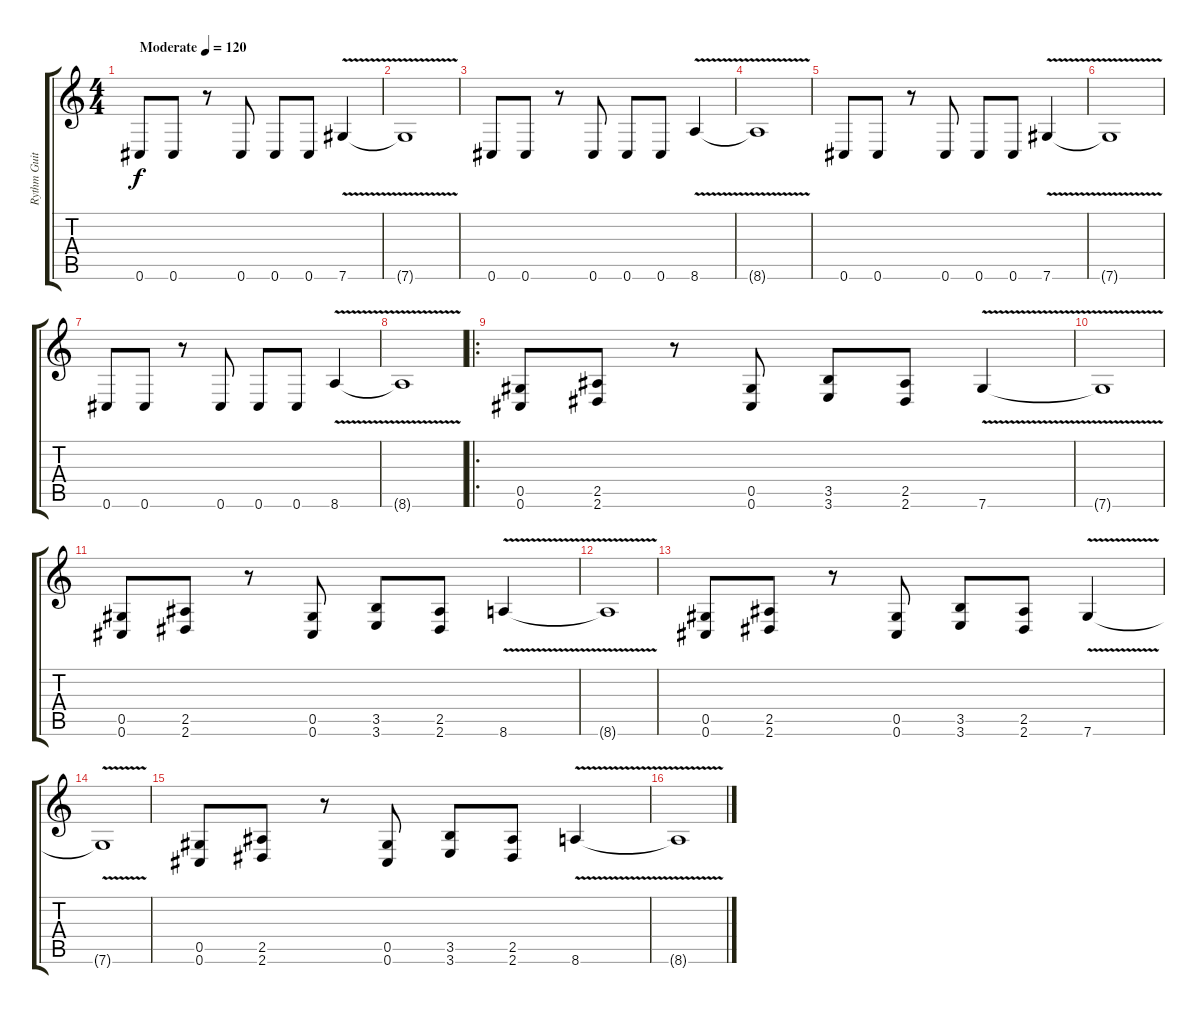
\track ("Rythm Guitar 1" "Rythm Guit") {instrument distortionguitar}
\staff {score tabs}
\tuning (Eb4 Bb3 Gb3 Db3 Ab2 Db2) {hide}
\ts (4 4)
\tempo (120 "Moderate")
\clef g2
\ks c
0.6.8{dy f instrument distortionguitar} 0.6.8 r.8 0.6.8 0.6.8 0.6.8 7.6{v}.4 |
7.6{v t}.1 |
0.6.8 0.6.8 r.8 0.6.8 0.6.8 0.6.8 8.6{v}.4 |
8.6{v t}.1 |
0.6.8 0.6.8 r.8 0.6.8 0.6.8 0.6.8 7.6{v}.4 |
7.6{v t}.1 |
0.6.8 0.6.8 r.8 0.6.8 0.6.8 0.6.8 8.6{v}.4 |
8.6{v t}.1 |
\ro
(0.5 0.6).8 (2.5 2.6).8 r.8 (0.5 0.6).8 (3.5 3.6).8 (2.5 2.6).8 7.6{v}.4 |
7.6{v t}.1 |
(0.5 0.6).8 (2.5 2.6).8 r.8 (0.5 0.6).8 (3.5 3.6).8 (2.5 2.6).8 8.6{v}.4 |
8.6{v t}.1 |
(0.5 0.6).8 (2.5 2.6).8 r.8 (0.5 0.6).8 (3.5 3.6).8 (2.5 2.6).8 7.6{v}.4 |
7.6{v t}.1 |
(0.5 0.6).8 (2.5 2.6).8 r.8 (0.5 0.6).8 (3.5 3.6).8 (2.5 2.6).8 8.6{v}.4 |
8.6{v t}.1
